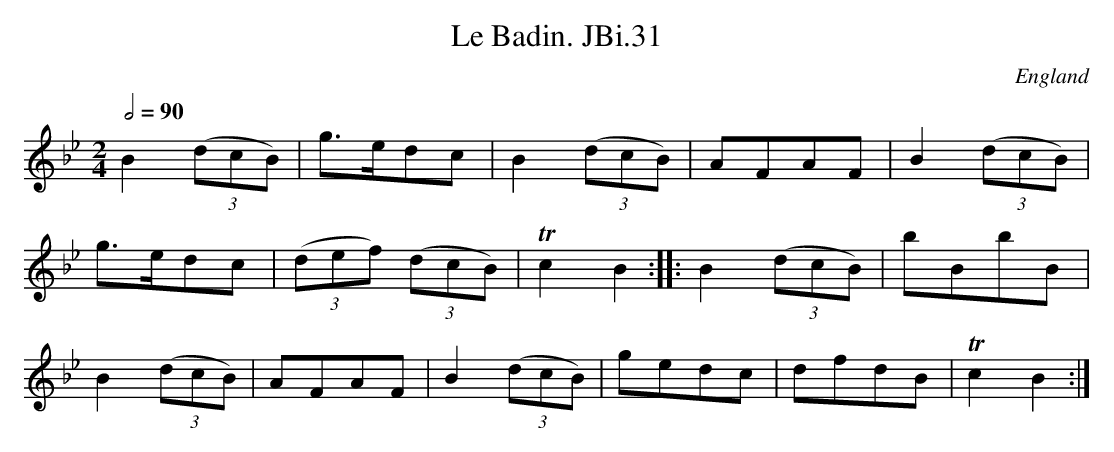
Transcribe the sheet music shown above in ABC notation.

X:1
T:Le Badin. JBi.31
L:1/8
M:2/4
O:England
Q:1/2=90
K:Bb
B2((3dcB)|g>edc|B2((3dcB)|AFAF|B2((3dcB)|!
g>edc|((3def) ((3dcB)|Tc2B2:|\
|:B2((3dcB)|bBbB|!
B2 ((3dcB)|AFAF|B2 ((3dcB)|gedc|dfdB|Tc2B2:|
